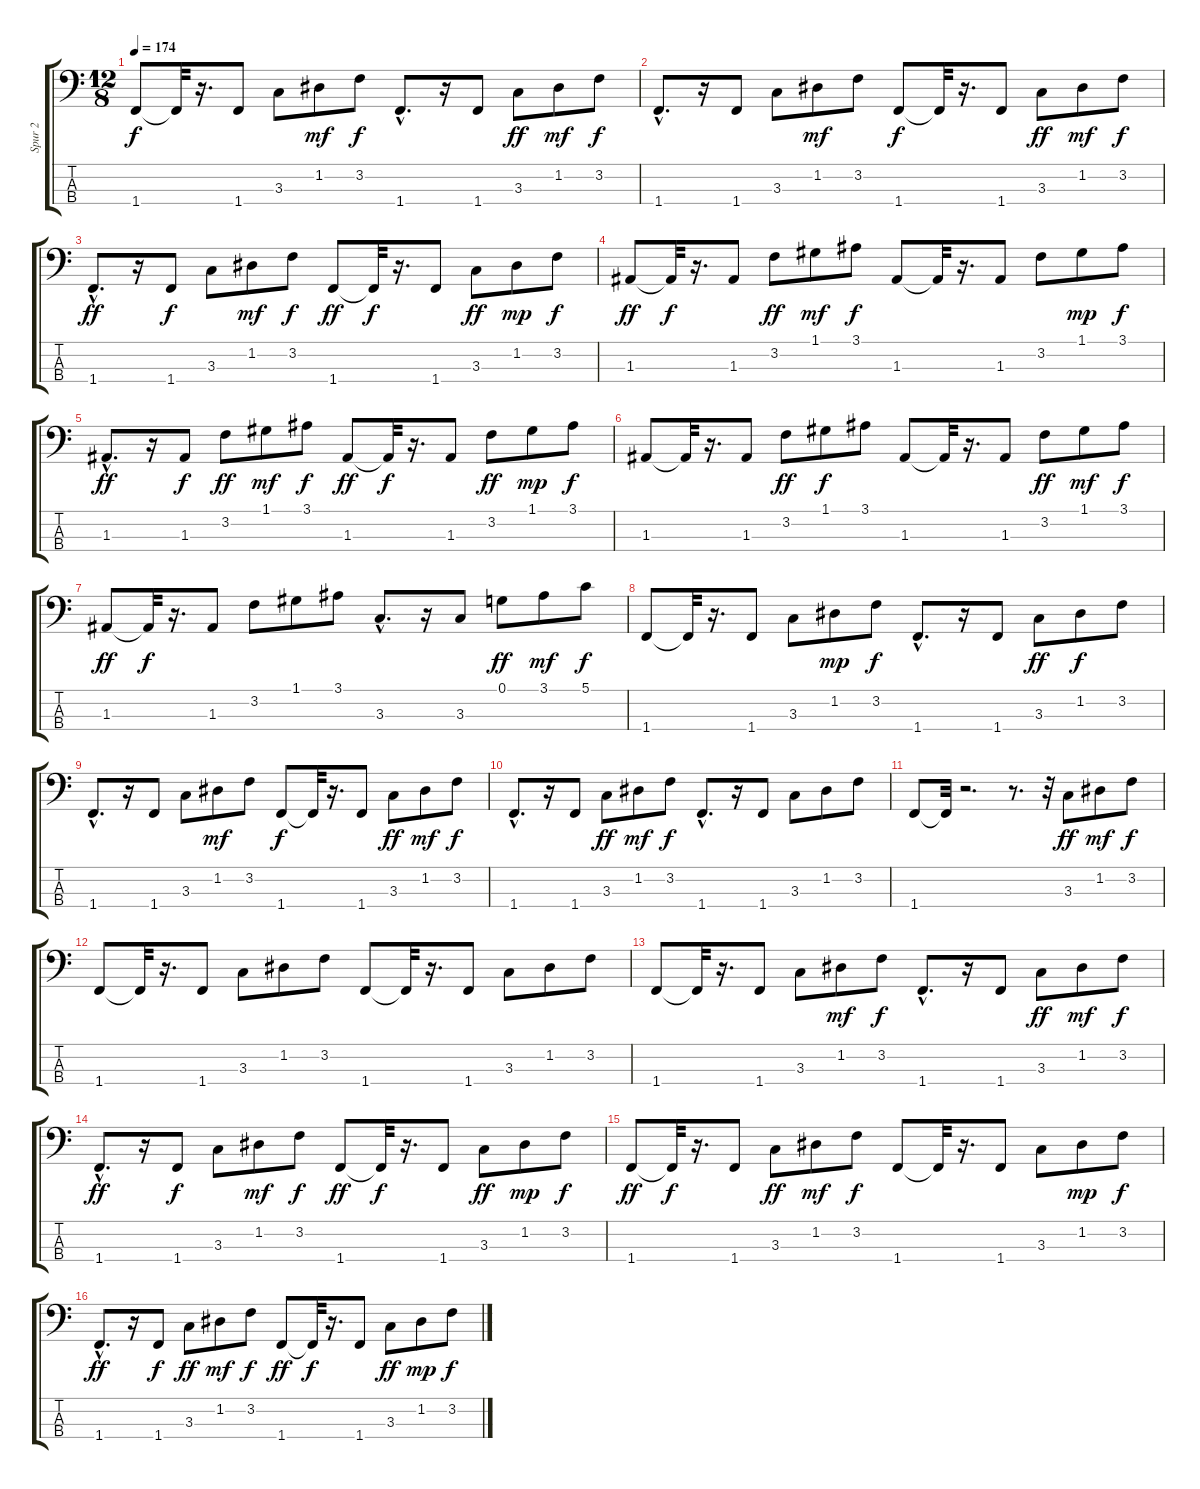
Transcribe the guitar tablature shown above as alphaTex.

\track ("Spur 2" "Spur 2") {instrument slapbass2}
\staff {score tabs}
\tuning (G2 D2 A1 E1) {hide}
\ts (12 8)
\tempo 174
\clef f4
\ks c
1.4.8{dy f} 1.4{t}.32 r.16{d} 1.4.8 3.3.8 1.2.8{dy mf} 3.2.8{dy f} 1.4{hac}.8{d} r.16 1.4.8 3.3.8{dy ff} 1.2.8{dy mf} 3.2.8{dy f} |
1.4{hac}.8{d} r.16 1.4.8 3.3.8 1.2.8{dy mf} 3.2.8 1.4.8{dy f} 1.4{t}.32 r.16{d} 1.4.8 3.3.8{dy ff} 1.2.8{dy mf} 3.2.8{dy f} |
1.4{hac}.8{d dy ff} r.16 1.4.8{dy f} 3.3.8 1.2.8{dy mf} 3.2.8{dy f} 1.4.8{dy ff} 1.4{t}.32{dy f} r.16{d} 1.4.8 3.3.8{dy ff} 1.2.8{dy mp} 3.2.8{dy f} |
1.3.8{dy ff} 1.3{t}.32{dy f} r.16{d} 1.3.8 3.2.8{dy ff} 1.1.8{dy mf} 3.1.8{dy f} 1.3.8 1.3{t}.32 r.16{d} 1.3.8 3.2.8 1.1.8{dy mp} 3.1.8{dy f} |
1.3{hac}.8{d dy ff} r.16 1.3.8{dy f} 3.2.8{dy ff} 1.1.8{dy mf} 3.1.8{dy f} 1.3.8{dy ff} 1.3{t}.32{dy f} r.16{d} 1.3.8 3.2.8{dy ff} 1.1.8{dy mp} 3.1.8{dy f} |
1.3.8 1.3{t}.32 r.16{d} 1.3.8 3.2.8{dy ff} 1.1.8{dy f} 3.1.8 1.3.8 1.3{t}.32 r.16{d} 1.3.8 3.2.8{dy ff} 1.1.8{dy mf} 3.1.8{dy f} |
1.3.8{dy ff} 1.3{t}.32{dy f} r.16{d} 1.3.8 3.2.8 1.1.8 3.1.8 3.3{hac}.8{d} r.16 3.3.8 0.1.8{dy ff} 3.1.8{dy mf} 5.1.8{dy f} |
1.4.8 1.4{t}.32 r.16{d} 1.4.8 3.3.8 1.2.8{dy mp} 3.2.8{dy f} 1.4{hac}.8{d} r.16 1.4.8 3.3.8{dy ff} 1.2.8{dy f} 3.2.8 |
1.4{hac}.8{d} r.16 1.4.8 3.3.8 1.2.8{dy mf} 3.2.8 1.4.8{dy f} 1.4{t}.32 r.16{d} 1.4.8 3.3.8{dy ff} 1.2.8{dy mf} 3.2.8{dy f} |
1.4{hac}.8{d} r.16 1.4.8 3.3.8{dy ff} 1.2.8{dy mf} 3.2.8{dy f} 1.4{hac}.8{d} r.16 1.4.8 3.3.8 1.2.8 3.2.8 |
1.4.8 1.4{t}.32 r.2{d} r.8{d} r.32 3.3.8{dy ff} 1.2.8{dy mf} 3.2.8{dy f} |
1.4.8 1.4{t}.32 r.16{d} 1.4.8 3.3.8 1.2.8 3.2.8 1.4.8 1.4{t}.32 r.16{d} 1.4.8 3.3.8 1.2.8 3.2.8 |
1.4.8 1.4{t}.32 r.16{d} 1.4.8 3.3.8 1.2.8{dy mf} 3.2.8{dy f} 1.4{hac}.8{d} r.16 1.4.8 3.3.8{dy ff} 1.2.8{dy mf} 3.2.8{dy f} |
1.4{hac}.8{d dy ff} r.16 1.4.8{dy f} 3.3.8 1.2.8{dy mf} 3.2.8{dy f} 1.4.8{dy ff} 1.4{t}.32{dy f} r.16{d} 1.4.8 3.3.8{dy ff} 1.2.8{dy mp} 3.2.8{dy f} |
1.4.8{dy ff} 1.4{t}.32{dy f} r.16{d} 1.4.8 3.3.8{dy ff} 1.2.8{dy mf} 3.2.8{dy f} 1.4.8 1.4{t}.32 r.16{d} 1.4.8 3.3.8 1.2.8{dy mp} 3.2.8{dy f} |
1.4{hac}.8{d dy ff} r.16 1.4.8{dy f} 3.3.8{dy ff} 1.2.8{dy mf} 3.2.8{dy f} 1.4.8{dy ff} 1.4{t}.32{dy f} r.16{d} 1.4.8 3.3.8{dy ff} 1.2.8{dy mp} 3.2.8{dy f}
